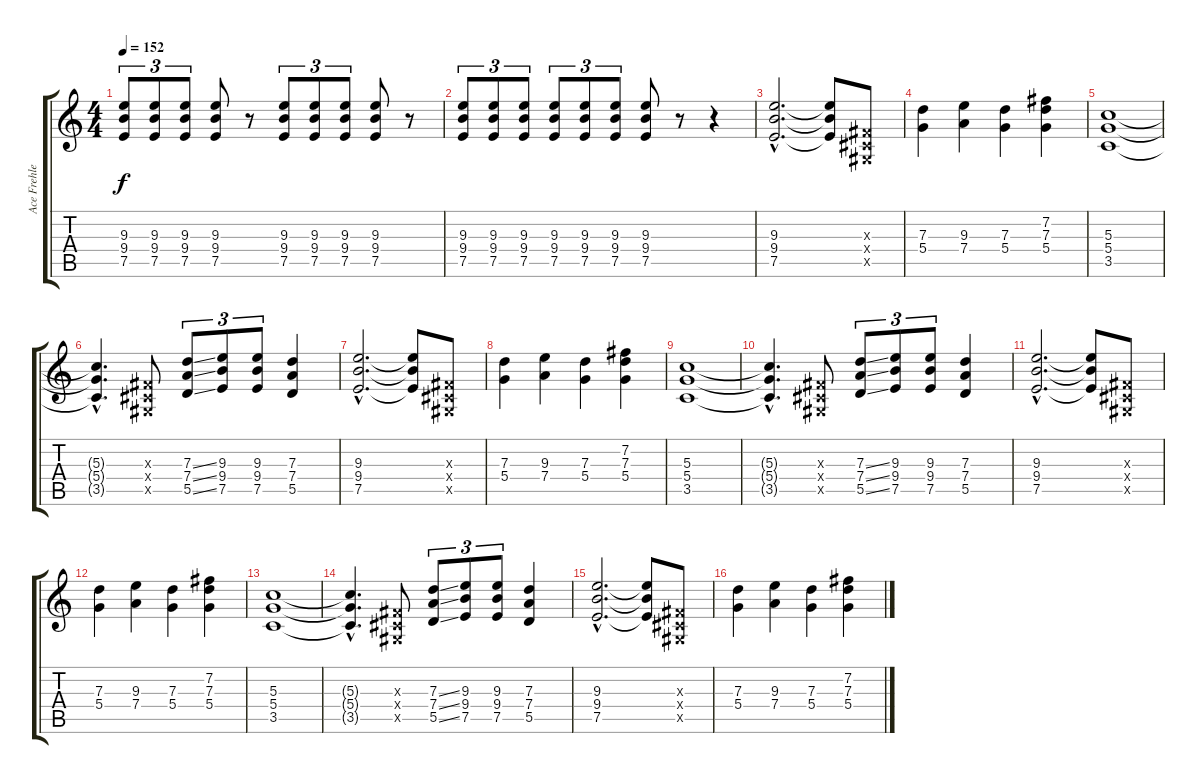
\track ("Ace Frehley" "Ace Frehle") {instrument overdrivenguitar}
\staff {score tabs}
\tuning (E4 B3 G3 D3 A2 E2) {hide}
\ts (4 4)
\tempo 152
\clef g2
\ks c
(9.3 9.4 7.5).8{tu (3 2) dy f} (9.3 9.4 7.5).8{tu (3 2)} (9.3 9.4 7.5).8{tu (3 2)} (9.3 9.4 7.5).8 r.8 (9.3 9.4 7.5).8{tu (3 2)} (9.3 9.4 7.5).8{tu (3 2)} (9.3 9.4 7.5).8{tu (3 2)} (9.3 9.4 7.5).8 r.8 |
(9.3 9.4 7.5).8{tu (3 2)} (9.3 9.4 7.5).8{tu (3 2)} (9.3 9.4 7.5).8{tu (3 2)} (9.3 9.4 7.5).8{tu (3 2)} (9.3 9.4 7.5).8{tu (3 2)} (9.3 9.4 7.5).8{tu (3 2)} (9.3 9.4 7.5).8 r.8 r.4 |
(9.3{hac} 9.4{hac} 7.5{hac}).2{d} (9.3{t} 9.4{t} 7.5{t}).8 (-1.3{x} -1.4{x} -1.5{x}).8 |
(7.3 5.4).4 (9.3 7.4).4 (7.3 5.4).4 (7.2 7.3 5.4).4 |
(5.3 5.4 3.5).1 |
(5.3{hac t} 5.4{hac t} 3.5{hac t}).4{d} (-1.3{x} -1.4{x} -1.5{x}).8 (7.3{ss} 7.4{ss} 5.5{ss}).8{tu (3 2)} (9.3 9.4 7.5).8{tu (3 2)} (9.3 9.4 7.5).8{tu (3 2)} (7.3 7.4 5.5).4 |
(9.3{hac} 9.4{hac} 7.5{hac}).2{d} (9.3{t} 9.4{t} 7.5{t}).8 (-1.3{x} -1.4{x} -1.5{x}).8 |
(7.3 5.4).4 (9.3 7.4).4 (7.3 5.4).4 (7.2 7.3 5.4).4 |
(5.3 5.4 3.5).1 |
(5.3{hac t} 5.4{hac t} 3.5{hac t}).4{d} (-1.3{x} -1.4{x} -1.5{x}).8 (7.3{ss} 7.4{ss} 5.5{ss}).8{tu (3 2)} (9.3 9.4 7.5).8{tu (3 2)} (9.3 9.4 7.5).8{tu (3 2)} (7.3 7.4 5.5).4 |
(9.3{hac} 9.4{hac} 7.5{hac}).2{d} (9.3{t} 9.4{t} 7.5{t}).8 (-1.3{x} -1.4{x} -1.5{x}).8 |
(7.3 5.4).4 (9.3 7.4).4 (7.3 5.4).4 (7.2 7.3 5.4).4 |
(5.3 5.4 3.5).1 |
(5.3{hac t} 5.4{hac t} 3.5{hac t}).4{d} (-1.3{x} -1.4{x} -1.5{x}).8 (7.3{ss} 7.4{ss} 5.5{ss}).8{tu (3 2)} (9.3 9.4 7.5).8{tu (3 2)} (9.3 9.4 7.5).8{tu (3 2)} (7.3 7.4 5.5).4 |
(9.3{hac} 9.4{hac} 7.5{hac}).2{d} (9.3{t} 9.4{t} 7.5{t}).8 (-1.3{x} -1.4{x} -1.5{x}).8 |
(7.3 5.4).4 (9.3 7.4).4 (7.3 5.4).4 (7.2 7.3 5.4).4
